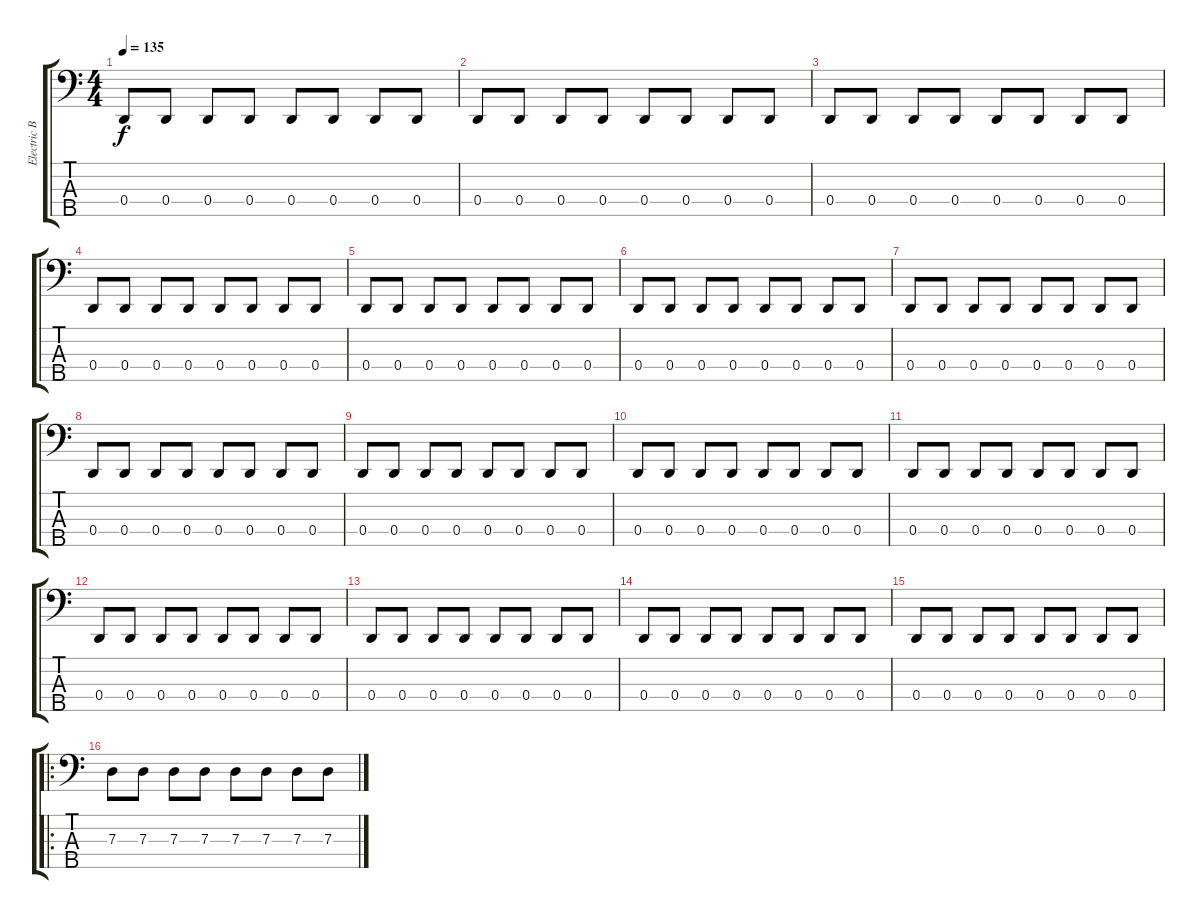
\track ("Electric Bass" "Electric B") {instrument electricbasspick}
\staff {score tabs}
\tuning (F2 C2 G1 D1 A0) {hide}
\ts (4 4)
\tempo 135
\clef f4
\ks c
0.4.8{dy f} 0.4.8 0.4.8 0.4.8 0.4.8 0.4.8 0.4.8 0.4.8 |
0.4.8 0.4.8 0.4.8 0.4.8 0.4.8 0.4.8 0.4.8 0.4.8 |
0.4.8 0.4.8 0.4.8 0.4.8 0.4.8 0.4.8 0.4.8 0.4.8 |
0.4.8 0.4.8 0.4.8 0.4.8 0.4.8 0.4.8 0.4.8 0.4.8 |
0.4.8 0.4.8 0.4.8 0.4.8 0.4.8 0.4.8 0.4.8 0.4.8 |
0.4.8 0.4.8 0.4.8 0.4.8 0.4.8 0.4.8 0.4.8 0.4.8 |
0.4.8 0.4.8 0.4.8 0.4.8 0.4.8 0.4.8 0.4.8 0.4.8 |
0.4.8 0.4.8 0.4.8 0.4.8 0.4.8 0.4.8 0.4.8 0.4.8 |
0.4.8 0.4.8 0.4.8 0.4.8 0.4.8 0.4.8 0.4.8 0.4.8 |
0.4.8 0.4.8 0.4.8 0.4.8 0.4.8 0.4.8 0.4.8 0.4.8 |
0.4.8 0.4.8 0.4.8 0.4.8 0.4.8 0.4.8 0.4.8 0.4.8 |
0.4.8 0.4.8 0.4.8 0.4.8 0.4.8 0.4.8 0.4.8 0.4.8 |
0.4.8 0.4.8 0.4.8 0.4.8 0.4.8 0.4.8 0.4.8 0.4.8 |
0.4.8 0.4.8 0.4.8 0.4.8 0.4.8 0.4.8 0.4.8 0.4.8 |
0.4.8 0.4.8 0.4.8 0.4.8 0.4.8 0.4.8 0.4.8 0.4.8 |
\ro
7.3.8 7.3.8 7.3.8 7.3.8 7.3.8 7.3.8 7.3.8 7.3.8
